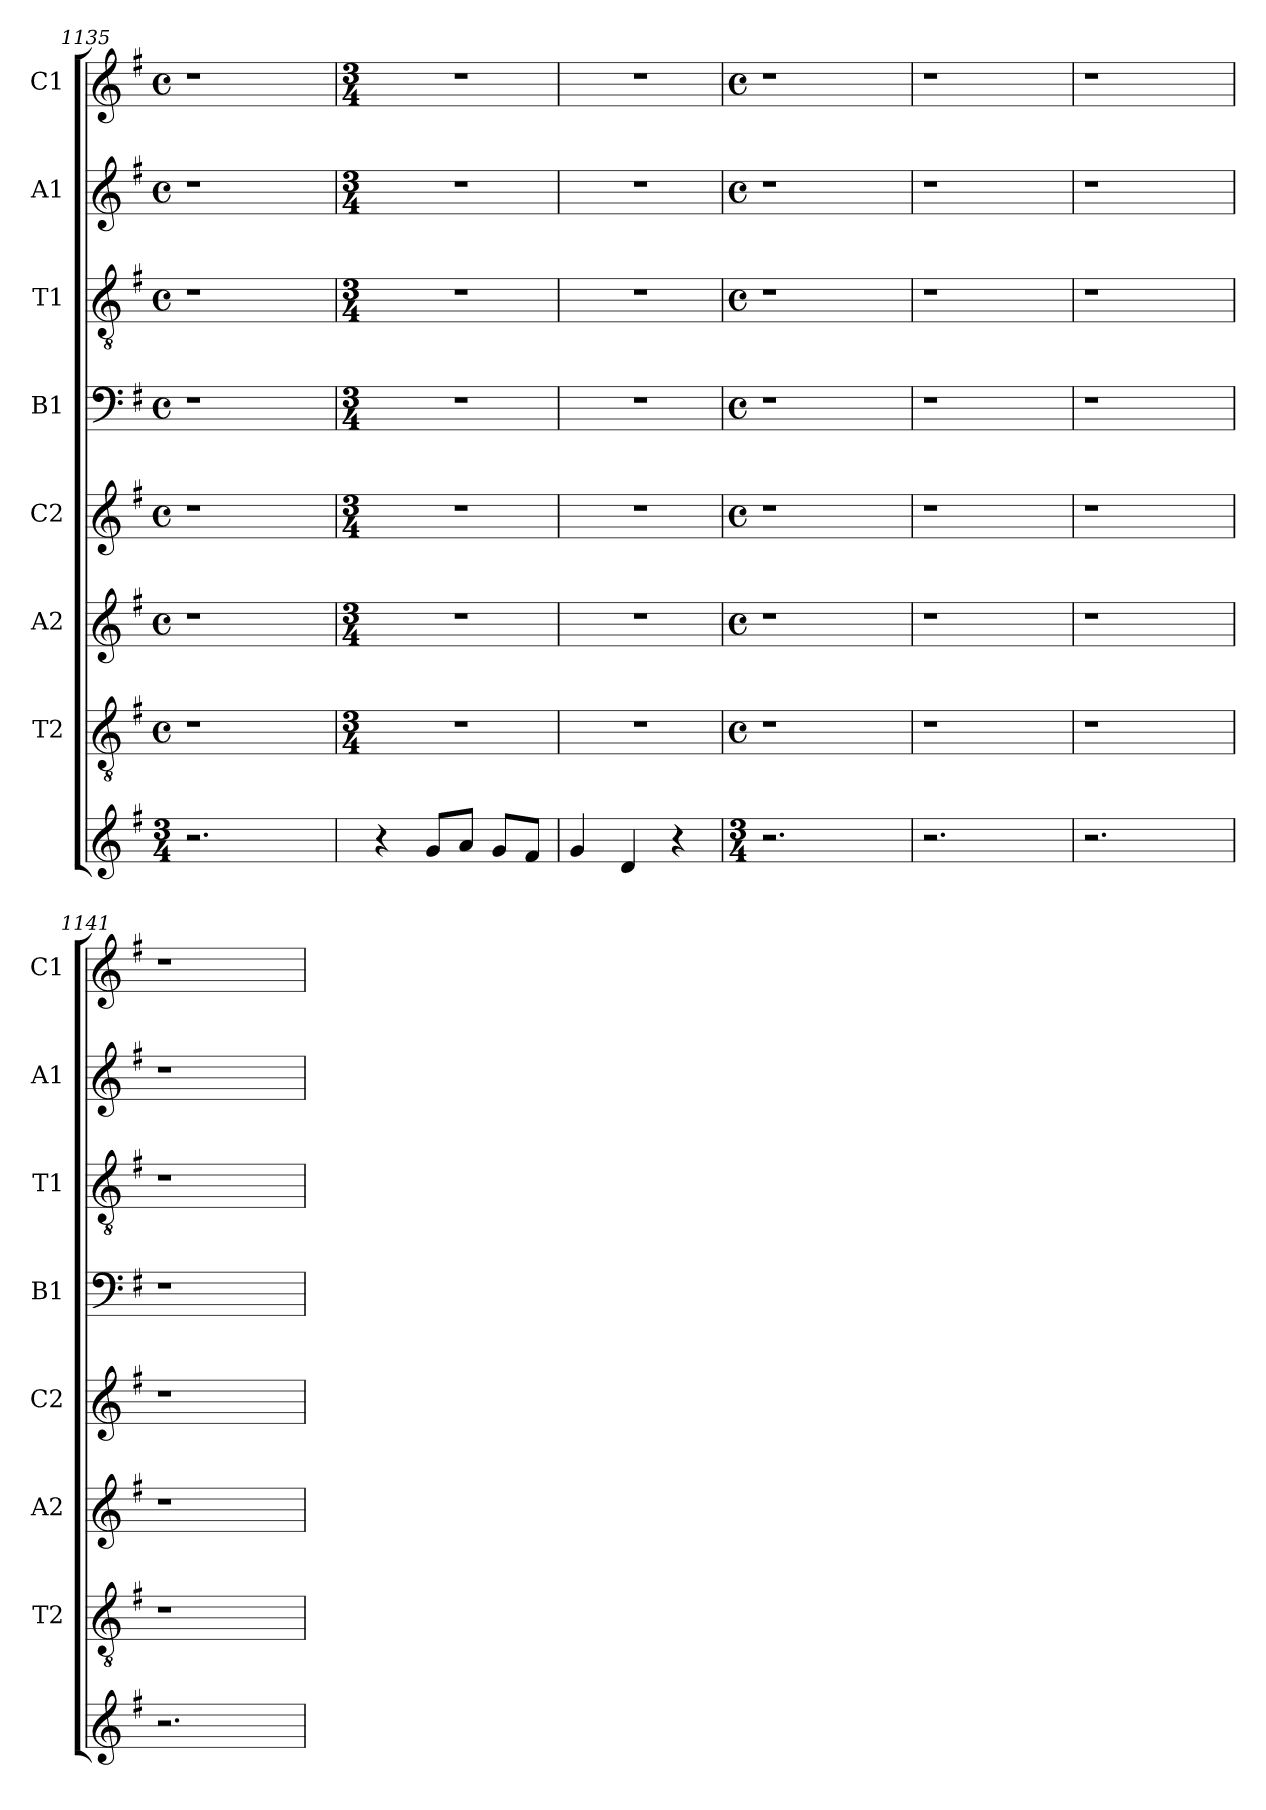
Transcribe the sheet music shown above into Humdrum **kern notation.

**kern	**kern	**kern	**kern	**kern	**kern	**kern	**kern
*part8	*part7	*part6	*part5	*part4	*part3	*part2	*part1
*staff8	*staff7	*staff6	*staff5	*staff4	*staff3	*staff2	*staff1
*	*I"T2	*I"A2	*I"C2	*I"B1	*I"T1	*I"A1	*I"C1
*	*I'T2	*I'A2	*I'C2	*I'B1	*I'T1	*I'A1	*I'C1
*clefG2	*clefGv2	*clefG2	*clefG2	*clefF4	*clefGv2	*clefG2	*clefG2
*k[f#]	*k[f#]	*k[f#]	*k[f#]	*k[f#]	*k[f#]	*k[f#]	*k[f#]
*G:	*G:	*G:	*G:	*G:	*G:	*G:	*G:
*M3/4	*M4/4	*M4/4	*M4/4	*M4/4	*M4/4	*M4/4	*M4/4
*	*met(c)	*met(c)	*met(c)	*met(c)	*met(c)	*met(c)	*met(c)
=1135	=1135	=1135	=1135	=1135	=1135	=1135	=1135
2.r	1r	1r	1r	1r	1r	1r	1r
4ryy	.	.	.	.	.	.	.
=1136	=1136	=1136	=1136	=1136	=1136	=1136	=1136
*	*M3/4	*M3/4	*M3/4	*M3/4	*M3/4	*M3/4	*M3/4
4r	2.r	2.r	2.r	2.r	2.r	2.r	2.r
8g/L	.	.	.	.	.	.	.
8a/J	.	.	.	.	.	.	.
8g/L	.	.	.	.	.	.	.
8f#/J	.	.	.	.	.	.	.
!!LO:LB:g=z
=1137	=1137	=1137	=1137	=1137	=1137	=1137	=1137
4g/	2.r	2.r	2.r	2.r	2.r	2.r	2.r
4d/	.	.	.	.	.	.	.
4r	.	.	.	.	.	.	.
=1138	=1138	=1138	=1138	=1138	=1138	=1138	=1138
*M3/4	*M4/4	*M4/4	*M4/4	*M4/4	*M4/4	*M4/4	*M4/4
*	*met(c)	*met(c)	*met(c)	*met(c)	*met(c)	*met(c)	*met(c)
2.r	1r	1r	1r	1r	1r	1r	1r
4ryy	.	.	.	.	.	.	.
=1139	=1139	=1139	=1139	=1139	=1139	=1139	=1139
2.r	1r	1r	1r	1r	1r	1r	1r
4ryy	.	.	.	.	.	.	.
=1140	=1140	=1140	=1140	=1140	=1140	=1140	=1140
2.r	1r	1r	1r	1r	1r	1r	1r
4ryy	.	.	.	.	.	.	.
=1141	=1141	=1141	=1141	=1141	=1141	=1141	=1141
2.r	1r	1r	1r	1r	1r	1r	1r
4ryy	.	.	.	.	.	.	.
=	=	=	=	=	=	=	=
*-	*-	*-	*-	*-	*-	*-	*-
